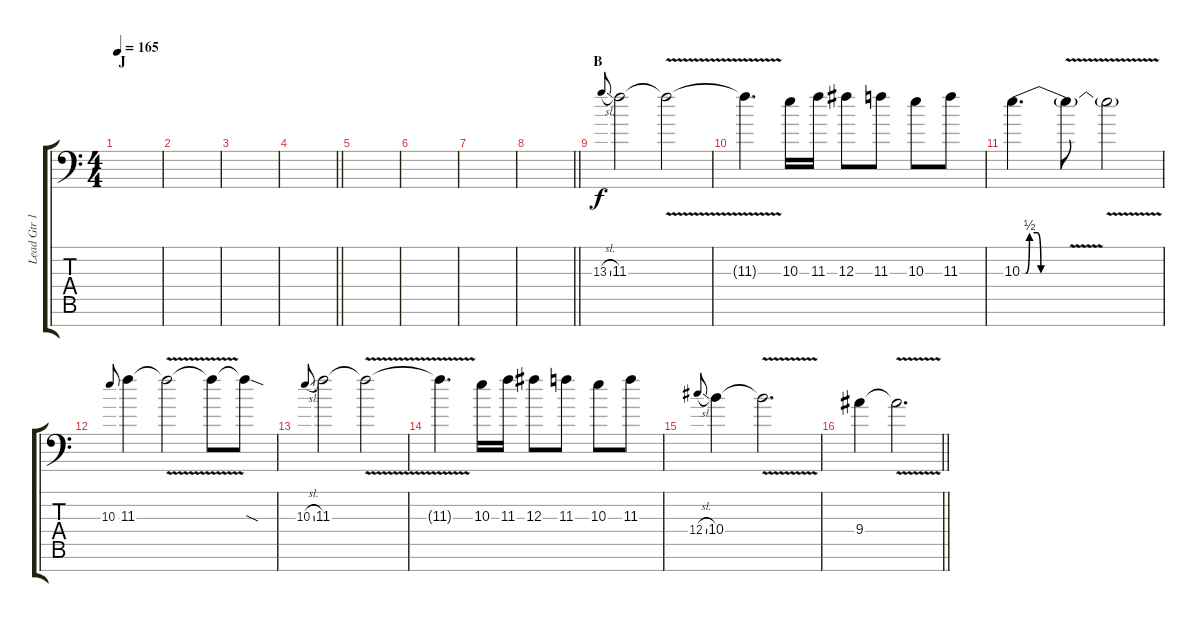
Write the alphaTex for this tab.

\track ("Lead Gtr 1" "Lead Gtr 1") {instrument distortionguitar}
\staff {score tabs}
\tuning (Eb4 Bb3 Gb3 Db3 Ab2 Eb2 Bb1) {hide}
\ts (4 4)
\section ("" "J")
\tempo 165
\clef f4
\ks c
|
|
|
\barLineRight lightlight
|
|
|
|
\barLineRight lightlight
|
\section ("" "B")
13.3{sl}.8{gr onbeat} 11.3.2{volume 16 balance 0 instrument distortionguitar} 11.3{v t}.2 |
11.3{t}.4{d} 10.3.16 11.3.16 12.3.8 11.3.8 10.3.8 11.3.8 |
10.3{be (custom 0 0 5 0 10 2 20 2 25 0 60 0)}.4{d} 10.3{v t}.8 10.3{t}.2 |
10.3.8{gr onbeat} 11.3.4 11.3{v t}.2 11.3{t}.8 11.3{sod t}.8 |
10.3{sl}.8{gr onbeat} 11.3.2 11.3{v t}.2 |
11.3{t}.4{d} 10.3.16 11.3.16 12.3.8 11.3.8 10.3.8 11.3.8 |
12.4{sl}.8{gr onbeat} 10.4.4 10.4{v t}.2{d} |
\barLineRight lightlight
9.4.4 9.4{v t}.2{d}
